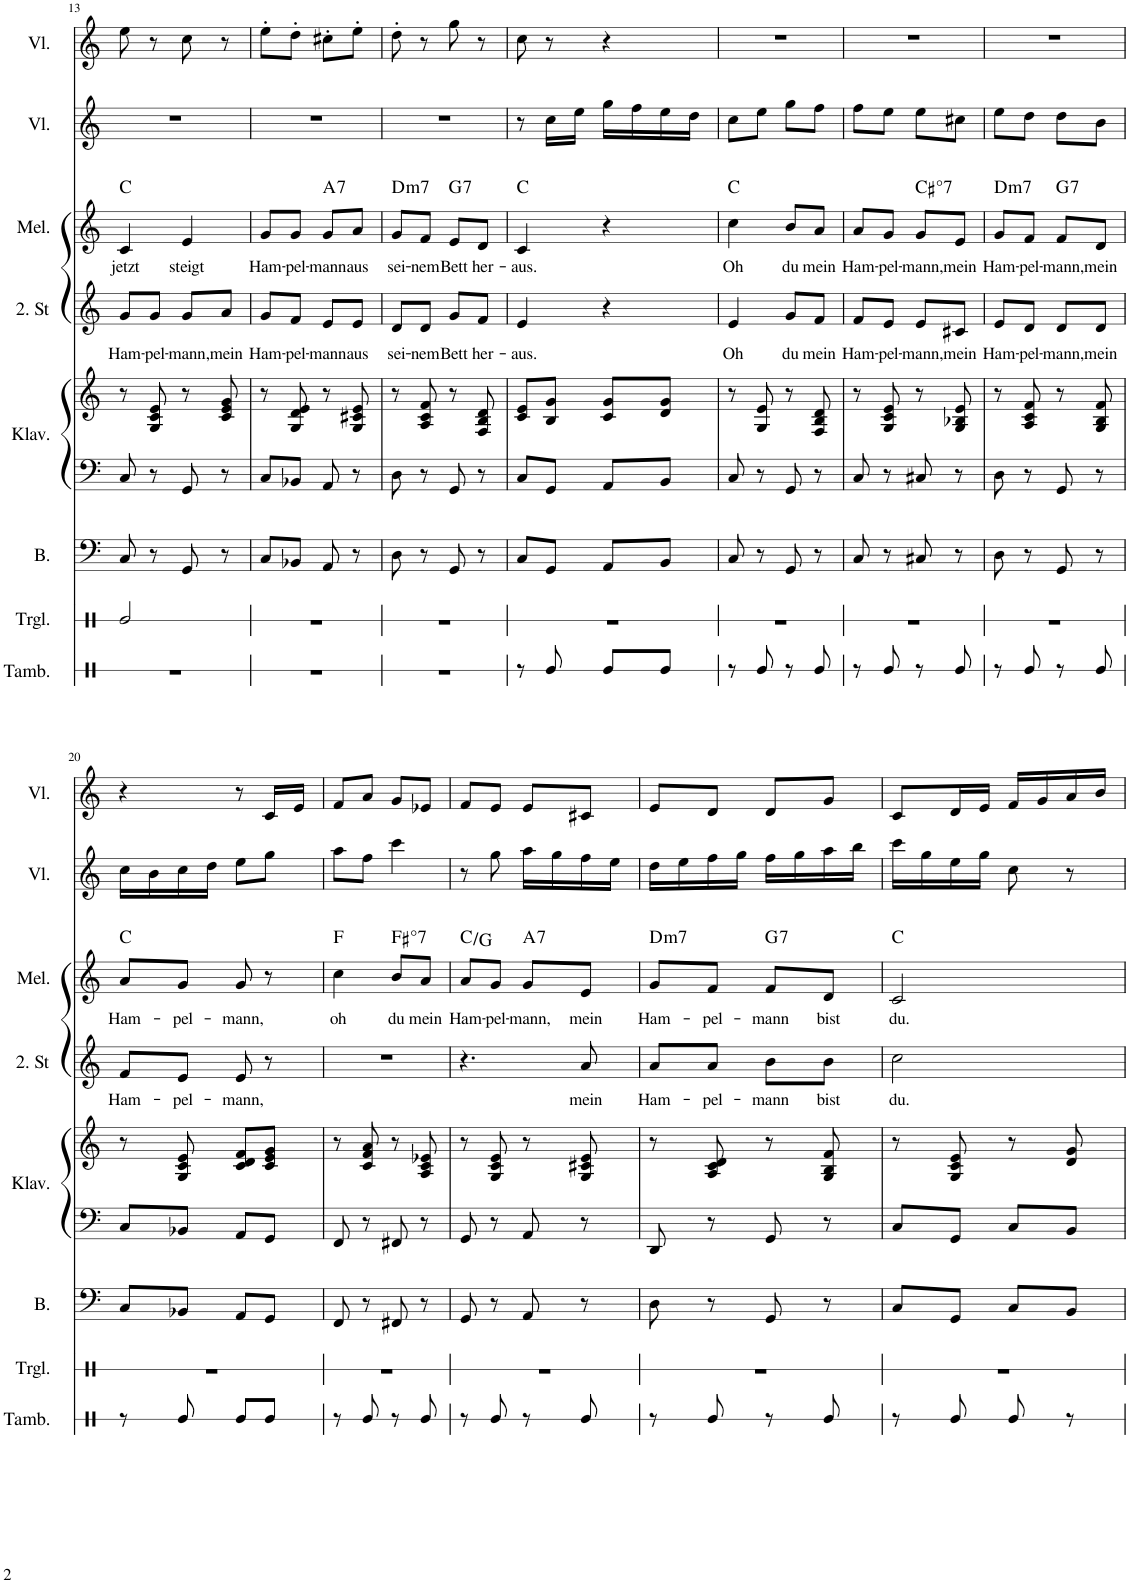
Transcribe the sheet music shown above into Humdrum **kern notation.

**kern	**kern	**kern	**kern	**kern	**kern	**text	**kern	**text	**harte	**kern	**kern
*part8	*part7	*part6	*part5	*part5	*part4	*part4	*part3	*part3	*part3	*part2	*part1
*staff9	*staff8	*staff7	*staff6	*staff5	*staff4	*staff4	*staff3	*staff3	*	*staff2	*staff1
*I"Tamburin	*I"Triangel	*I"Bass	*I"Klavier	*	*I"2. Stimme	*	*I"Melodie	*	*	*I"Violine	*I"Violine
*I'Tamb.	*I'Trgl.	*I'B.	*I'Klav.	*	*I'2. St	*	*I'Mel.	*	*	*I'Vl.	*I'Vl.
!!LO:PB:g=z
*clefX	*clefX	*clefF4	*clefF4	*clefG2	*clefG2	*	*clefG2	*	*	*clefG2	*clefG2
*	*	*Trd7c12	*	*	*	*	*	*	*	*	*
*k[]	*k[]	*k[]	*k[]	*k[]	*k[]	*	*k[]	*	*	*k[]	*k[]
*M2/4	*M2/4	*M2/4	*M2/4	*M2/4	*	*	*M2/4	*	*	*M2/4	*M2/4
=13	=13	=13	=13	=13	=13	=13	=13	=13	=13	=13	=13
!	!	!	!	!	!	!LO:LY:b	!	!LO:LY:b	!	!	!
2r	2Re/	8C/	8C/	8r	8g/L	Ham-	4c/	jetzt	C:maj	2r	8ee\
!	!	!	!	!	!	!LO:LY:b	!	!	!	!	!
.	.	8r	8r	8G/ 8c/ 8e/	8g/J	pel-	.	.	.	.	8r
!	!	!	!	!	!	!LO:LY:b	!	!LO:LY:b	!	!	!
.	.	8GG/	8GG/	8r	8g/L	mann,	4e/	steigt	.	.	8cc\
!	!	!	!	!	!	!LO:LY:b	!	!	!	!	!
.	.	8r	8r	8c/ 8e/ 8g/	8a/J	mein	.	.	.	.	8r
=14	=14	=14	=14	=14	=14	=14	=14	=14	=14	=14	=14
!	!	!	!	!	!	!LO:LY:b	!	!LO:LY:b	!	!	!
2r	2r	8C/L	8C/L	8r	8g/L	Ham-	8g/L	Ham-	.	2r	8ee'\L
!	!	!	!	!	!	!LO:LY:b	!	!LO:LY:b	!	!	!
.	.	8BB-X/J	8BB-X/J	8G/ 8d/ 8e/	8f/J	-pel-	8g/J	pel-	.	.	8dd'\J
!	!	!	!	!	!	!LO:LY:b	!	!LO:LY:b	!LO:H:kt=7	!	!
.	.	8AA/	8AA/	8r	8e/L	-mann	8g/L	mann	A:7	.	8cc#X'\L
!	!	!	!	!	!	!LO:LY:b	!	!LO:LY:b	!	!	!
.	.	8r	8r	8G/ 8c#X/ 8e/	8e/J	aus	8a/J	aus	.	.	8ee'\J
=15	=15	=15	=15	=15	=15	=15	=15	=15	=15	=15	=15
!	!	!	!	!	!	!LO:LY:b	!	!LO:LY:b	!LO:H:kt=m7	!	!
2r	2r	8D\	8D\	8r	8d/L	sei-	8g/L	sei-	D:min7	2r	8dd'\
!	!	!	!	!	!	!LO:LY:b	!	!LO:LY:b	!	!	!
.	.	8r	8r	8A/ 8c/ 8f/	8d/J	-nem	8f/J	nem	.	.	8r
!	!	!	!	!	!	!LO:LY:b	!	!LO:LY:b	!LO:H:kt=7	!	!
.	.	8GG/	8GG/	8r	8g/L	Bett	8e/L	Bett	G:7	.	8gg\
!	!	!	!	!	!	!LO:LY:b	!	!LO:LY:b	!	!	!
.	.	8r	8r	8F/ 8B/ 8d/	8f/J	her-	8d/J	her-	.	.	8r
=16	=16	=16	=16	=16	=16	=16	=16	=16	=16	=16	=16
!	!	!	!	!	!	!LO:LY:b	!	!LO:LY:b	!	!	!
8r	2r	8C/L	8C/L	8c/ 8e/L	4e/	-aus.	4c/	aus.	C:maj	8r	8cc\
8Re/	.	8GG/J	8GG/J	8B/ 8g/J	.	.	.	.	.	16cc\LL	8r
.	.	.	.	.	.	.	.	.	.	16ee\JJ	.
8Re/L	.	8AA/L	8AA/L	8c/ 8g/L	4r	.	4r	.	.	16gg\LL	4r
.	.	.	.	.	.	.	.	.	.	16ff\	.
8Re/J	.	8BB/J	8BB/J	8d/ 8g/J	.	.	.	.	.	16ee\	.
.	.	.	.	.	.	.	.	.	.	16dd\JJ	.
=17	=17	=17	=17	=17	=17	=17	=17	=17	=17	=17	=17
!	!	!	!	!	!	!LO:LY:b	!	!LO:LY:b	!	!	!
8r	2r	8C/	8C/	8r	4e/	Oh	4cc\	Oh	C:maj	8cc\L	2r
8Re/	.	8r	8r	8G/ 8e/	.	.	.	.	.	8ee\J	.
!	!	!	!	!	!	!LO:LY:b	!	!LO:LY:b	!	!	!
8r	.	8GG/	8GG/	8r	8g/L	du	8b/L	du	.	8gg\L	.
!	!	!	!	!	!	!LO:LY:b	!	!LO:LY:b	!	!	!
8Re/	.	8r	8r	8F/ 8B/ 8d/	8f/J	mein	8a/J	mein	.	8ff\J	.
=18	=18	=18	=18	=18	=18	=18	=18	=18	=18	=18	=18
!	!	!	!	!	!	!LO:LY:b	!	!LO:LY:b	!	!	!
8r	2r	8C/	8C/	8r	8f/L	Ham-	8a/L	Ham-	.	8ff\L	2r
!	!	!	!	!	!	!LO:LY:b	!	!LO:LY:b	!	!	!
8Re/	.	8r	8r	8G/ 8c/ 8e/	8e/J	pel-	8g/J	pel-	.	8ee\J	.
!	!	!	!	!	!	!LO:LY:b	!	!LO:LY:b	!LO:H:kt=°	!	!
8r	.	8C#X/	8C#X/	8r	8e/L	mann,	8g/L	mann,	.	8ee\L	.
!	!	!	!	!	!	!LO:LY:b	!	!LO:LY:b	!	!	!
8Re/	.	8r	8r	8G/ 8B-X/ 8e/	8c#X/J	mein	8e/J	mein	.	8cc#X\J	.
=19	=19	=19	=19	=19	=19	=19	=19	=19	=19	=19	=19
!	!	!	!	!	!	!LO:LY:b	!	!LO:LY:b	!LO:H:kt=m7	!	!
8r	2r	8D\	8D\	8r	8e/L	Ham-	8g/L	Ham-	D:min7	8ee\L	2r
!	!	!	!	!	!	!LO:LY:b	!	!LO:LY:b	!	!	!
8Re/	.	8r	8r	8A/ 8c/ 8f/	8d/J	pel-	8f/J	pel-	.	8dd\J	.
!	!	!	!	!	!	!LO:LY:b	!	!LO:LY:b	!LO:H:kt=7	!	!
8r	.	8GG/	8GG/	8r	8d/L	mann,	8f/L	mann,	G:7	8dd\L	.
!	!	!	!	!	!	!LO:LY:b	!	!LO:LY:b	!	!	!
8Re/	.	8r	8r	8G/ 8B/ 8f/	8d/J	mein	8d/J	mein	.	8b\J	.
!!LO:LB:g=z
=20	=20	=20	=20	=20	=20	=20	=20	=20	=20	=20	=20
!	!	!	!	!	!	!LO:LY:b	!	!LO:LY:b	!	!	!
8r	2r	8C/L	8C/L	8r	8f/L	Ham-	8a/L	Ham-	C:maj	16cc\LL	4r
.	.	.	.	.	.	.	.	.	.	16b\	.
!	!	!	!	!	!	!LO:LY:b	!	!LO:LY:b	!	!	!
8Re/	.	8BB-X/J	8BB-X/J	8G/ 8c/ 8e/	8e/J	pel-	8g/J	pel-	.	16cc\	.
.	.	.	.	.	.	.	.	.	.	16dd\JJ	.
!	!	!	!	!	!	!LO:LY:b	!	!LO:LY:b	!	!	!
8Re/L	.	8AA/L	8AA/L	8c/ 8d/ 8f/L	8e/	mann,	8g/	mann,	.	8ee\L	8r
8Re/J	.	8GG/J	8GG/J	8c/ 8e/ 8g/J	8r	.	8r	.	.	8gg\J	16c/LL
.	.	.	.	.	.	.	.	.	.	.	16e/JJ
=21	=21	=21	=21	=21	=21	=21	=21	=21	=21	=21	=21
!	!	!	!	!	!	!	!	!LO:LY:b	!	!	!
8r	2r	8FF/	8FF/	8r	1r	.	4cc\	oh	F:maj	8aa\L	8f/L
8Re/	.	8r	8r	8c/ 8f/ 8a/	.	.	.	.	.	8ff\J	8a/J
!	!	!	!	!	!	!	!	!LO:LY:b	!LO:H:kt=°	!	!
8r	.	8FF#X/	8FF#X/	8r	.	.	8b/L	du	.	4ccc\	8g/L
!	!	!	!	!	!	!	!	!LO:LY:b	!	!	!
8Re/	.	8r	8r	8A/ 8c/ 8e-X/	.	.	8a/J	mein	.	.	8e-X/J
2ryy	2ryy	2ryy	2ryy	2ryy	.	.	2ryy	.	.	2ryy	2ryy
=22	=22	=22	=22	=22	=22	=22	=22	=22	=22	=22	=22
!	!	!	!	!	!	!	!	!LO:LY:b	!	!	!
8r	2r	8GG/	8GG/	8r	4.r	.	8a/L	Ham-	C:maj/5	8r	8f/L
!	!	!	!	!	!	!	!	!LO:LY:b	!	!	!
8Re/	.	8r	8r	8G/ 8c/ 8e/	.	.	8g/J	pel-	.	8gg\	8e/J
!	!	!	!	!	!	!	!	!LO:LY:b	!LO:H:kt=7	!	!
8r	.	8AA/	8AA/	8r	.	.	8g/L	mann,	A:7	16aa\LL	8e/L
.	.	.	.	.	.	.	.	.	.	16gg\	.
!	!	!	!	!	!	!LO:LY:b	!	!LO:LY:b	!	!	!
8Re/	.	8r	8r	8G/ 8c#X/ 8e/	8a/	mein	8e/J	mein	.	16ff\	8c#X/J
.	.	.	.	.	.	.	.	.	.	16ee\JJ	.
=23	=23	=23	=23	=23	=23	=23	=23	=23	=23	=23	=23
!	!	!	!	!	!	!LO:LY:b	!	!LO:LY:b	!LO:H:kt=m7	!	!
8r	2r	8D\	8DD/	8r	8a/L	Ham-	8g/L	Ham-	D:min7	16dd\LL	8e/L
.	.	.	.	.	.	.	.	.	.	16ee\	.
!	!	!	!	!	!	!LO:LY:b	!	!LO:LY:b	!	!	!
8Re/	.	8r	8r	8A/ 8c/ 8d/	8a/J	-pel-	8f/J	pel-	.	16ff\	8d/J
.	.	.	.	.	.	.	.	.	.	16gg\JJ	.
!	!	!	!	!	!	!LO:LY:b	!	!LO:LY:b	!LO:H:kt=7	!	!
8r	.	8GG/	8GG/	8r	8b\L	-mann	8f/L	mann	G:7	16ff\LL	8d/L
.	.	.	.	.	.	.	.	.	.	16gg\	.
!	!	!	!	!	!	!LO:LY:b	!	!LO:LY:b	!	!	!
8Re/	.	8r	8r	8G/ 8B/ 8f/	8b\J	bist	8d/J	bist	.	16aa\	8g/J
.	.	.	.	.	.	.	.	.	.	16bb\JJ	.
=24	=24	=24	=24	=24	=24	=24	=24	=24	=24	=24	=24
!	!	!	!	!	!	!LO:LY:b	!	!LO:LY:b	!	!	!
8r	2r	8C/L	8C/L	8r	2cc\	du.	2c/	du.	C:maj	16ccc\LL	8c/L
.	.	.	.	.	.	.	.	.	.	16gg\	.
8Re/	.	8GG/J	8GG/J	8G/ 8c/ 8e/	.	.	.	.	.	16ee\	16d/L
.	.	.	.	.	.	.	.	.	.	16gg\JJ	16e/JJ
8Re/	.	8C/L	8C/L	8r	.	.	.	.	.	8cc\	16f/LL
.	.	.	.	.	.	.	.	.	.	.	16g/
8r	.	8BB/J	8BB/J	8d/ 8g/	.	.	.	.	.	8r	16a/
.	.	.	.	.	.	.	.	.	.	.	16b/JJ
=	=	=	=	=	=	=	=	=	=	=	=
*-	*-	*-	*-	*-	*-	*-	*-	*-	*-	*-	*-
